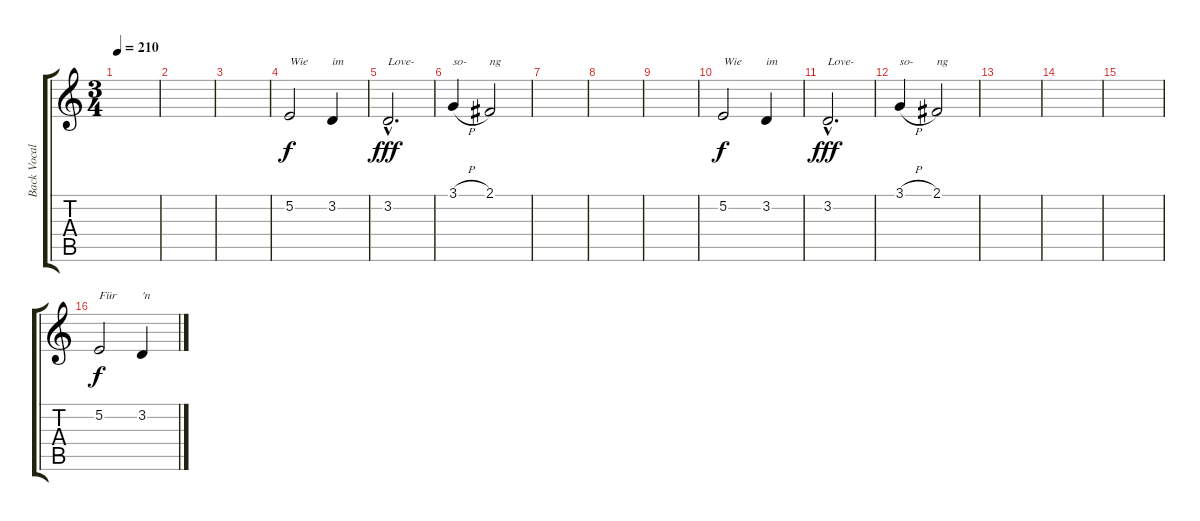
\track ("Back Vocals" "Back Vocal") {instrument lead3calliope}
\staff {score tabs}
\tuning (E4 B3 G3 D3 A2 E2) {hide}
\ts (3 4)
\tempo 210
\clef g2
\ks c
|
|
|
5.2.2{txt "Wie" dy f} 3.2.4{txt "im"} |
3.2{hac}.2{d txt "Love-" dy fff} |
3.1{h}.4{txt "so-"} 2.1.2{txt "ng"} |
|
|
|
5.2.2{txt "Wie" dy f} 3.2.4{txt "im"} |
3.2{hac}.2{d txt "Love-" dy fff} |
3.1{h}.4{txt "so-"} 2.1.2{txt "ng"} |
|
|
|
5.2.2{txt "Für" dy f} 3.2.4{txt "'n"}
